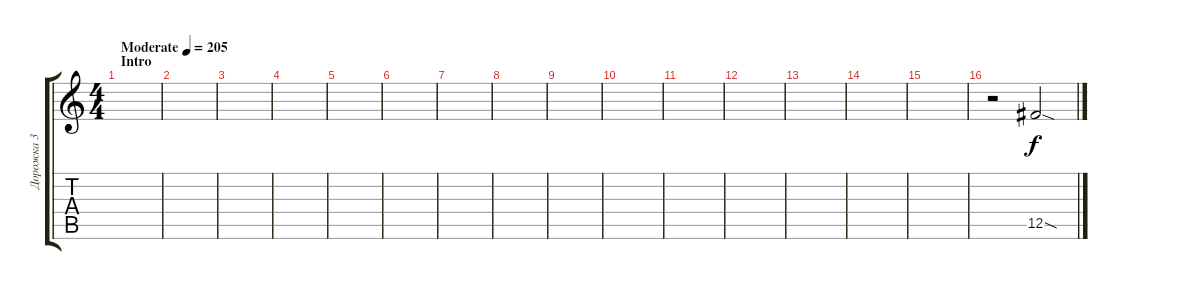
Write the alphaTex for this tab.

\track ("Дорожка 3" "Дорожка 3") {instrument distortionguitar}
\staff {score tabs}
\tuning (Db4 Ab3 E3 B2 Gb2 B1) {hide}
\ts (4 4)
\section ("" "Intro")
\tempo (205 "Moderate")
\clef g2
\ks c
|
|
|
|
|
|
|
|
|
|
|
|
|
|
|
r.2 12.5{sod}.2
